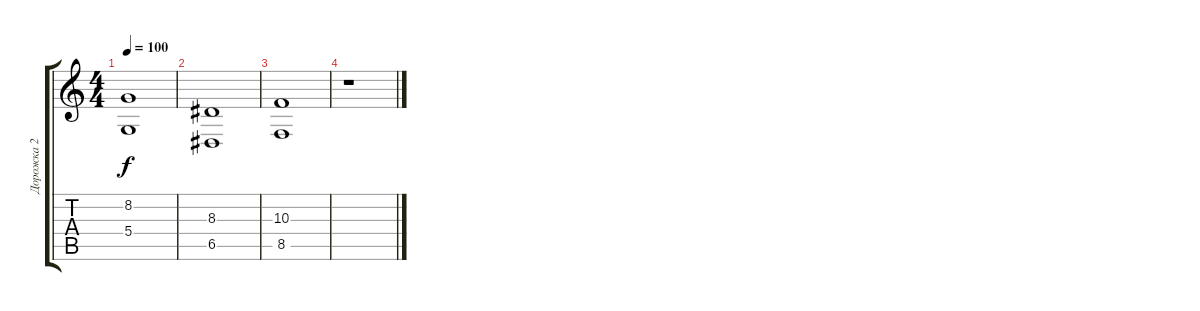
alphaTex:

\track ("Дорожка 2" "Дорожка 2") {instrument pad2warm}
\staff {score tabs}
\tuning (E4 B3 G3 D3 A2 E2) {hide}
\ts (4 4)
\tempo 100
\clef g2
\ks c
(8.2 5.4).1{dy f} |
(8.3 6.5).1 |
(10.3 8.5).1 |
r.1
